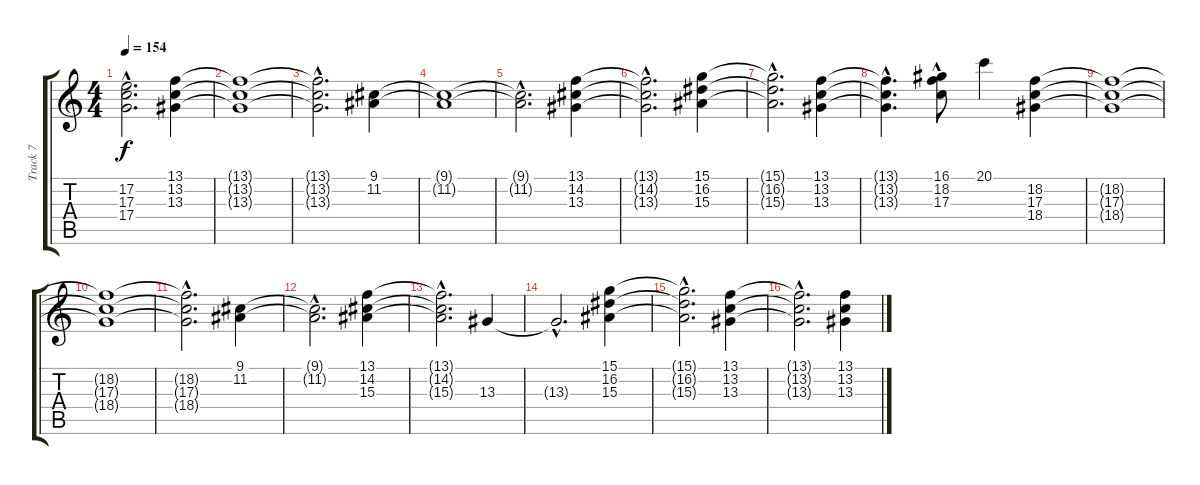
\track ("Track 7" "Track 7") {instrument rockorgan}
\staff {score tabs}
\tuning (E4 B3 G3 D3 A2 E2) {hide}
\ts (4 4)
\tempo 154
\clef g2
\ks c
(17.2{hac t} 17.3{hac t} 17.4{hac t}).2{d dy f} (13.1 13.2 13.3).4 |
(13.1{t} 13.2{t} 13.3{t}).1 |
(13.1{t} 13.2{hac t} 13.3{hac t}).2{d} (9.1 11.2).4 |
(9.1{t} 11.2{t}).1 |
(9.1{hac t} 11.2{hac t}).2{d} (13.1 14.2 13.3).4 |
(13.1{hac t} 14.2{hac t} 13.3{hac t}).2{d} (15.1 16.2 15.3).4 |
(15.1{hac t} 16.2{hac t} 15.3{hac t}).2{d} (13.1 13.2 13.3).4 |
(13.1{hac t} 13.2{hac t} 13.3{hac t}).4{d} (16.1{hac} 18.2{hac} 17.3).8 20.1.4 (18.2 17.3 18.4).4 |
(18.2{t} 17.3{t} 18.4{t}).1 |
(18.2{t} 17.3{t} 18.4{t}).1 |
(18.2{t} 17.3{hac t} 18.4{hac t}).2{d} (9.1 11.2).4 |
(9.1{hac t} 11.2{hac t}).2{d} (13.1 14.2 15.3).4 |
(13.1{t} 14.2{t} 15.3{hac t}).2{d} 13.3.4 |
13.3{hac t}.2{d} (15.1 16.2 15.3).4 |
(15.1{hac t} 16.2{hac t} 15.3{hac t}).2{d} (13.1 13.2 13.3).4 |
(13.1{hac t} 13.2{hac t} 13.3{hac t}).2{d} (13.1 13.2 13.3).4
